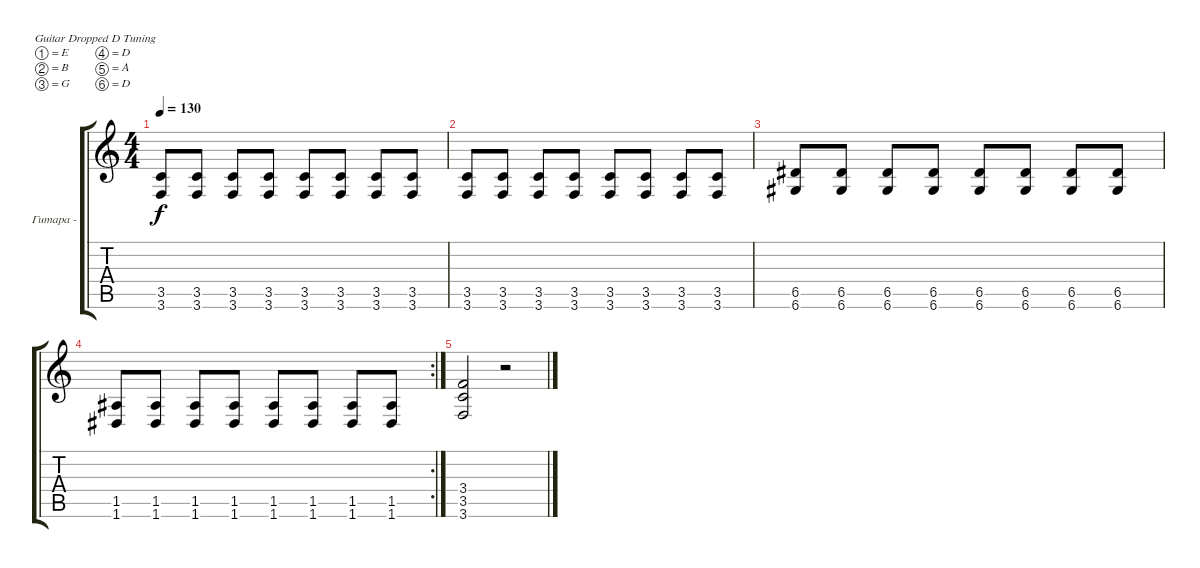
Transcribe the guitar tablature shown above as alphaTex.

\defaultSystemsLayout 4
\bracketExtendMode groupsimilarinstruments
\firstSystemTrackNameOrientation horizontal
\otherSystemsTrackNameOrientation horizontal
\track ("Гитара -Дист" "Гитара -") {instrument distortionguitar}
\staff {score tabs}
\tuning (E4 B3 G3 D3 A2 D2)
\ts (4 4)
\tempo 130
\clef g2
\ks c
(3.5 3.6).8{dy f} (3.5 3.6).8 (3.5 3.6).8 (3.5 3.6).8 (3.5 3.6).8 (3.5 3.6).8 (3.5 3.6).8 (3.5 3.6).8 |
(3.5 3.6).8 (3.5 3.6).8 (3.5 3.6).8 (3.5 3.6).8 (3.5 3.6).8 (3.5 3.6).8 (3.5 3.6).8 (3.5 3.6).8 |
(6.5 6.6).8 (6.5 6.6).8 (6.5 6.6).8 (6.5 6.6).8 (6.5 6.6).8 (6.5 6.6).8 (6.5 6.6).8 (6.5 6.6).8 |
\rc 2
(1.5 1.6).8 (1.5 1.6).8 (1.5 1.6).8 (1.5 1.6).8 (1.5 1.6).8 (1.5 1.6).8 (1.5 1.6).8 (1.5 1.6).8 |
(3.6 3.5 3.4).2 r.2
